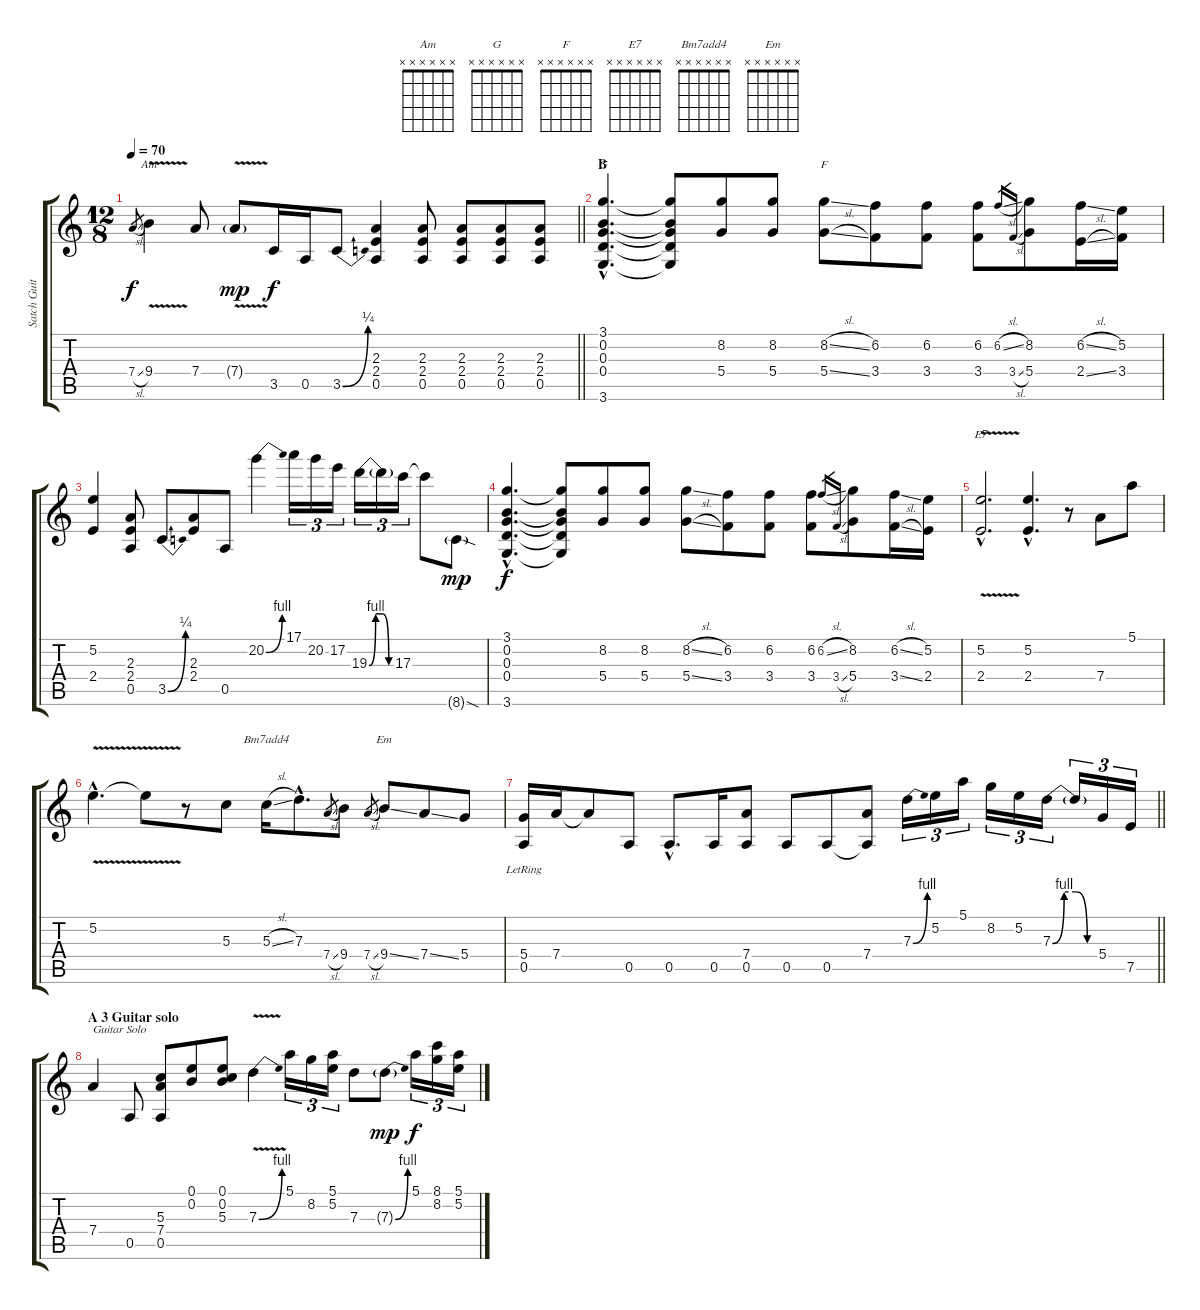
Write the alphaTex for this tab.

\track ("Satch Guitar" "Satch Guit") {instrument distortionguitar}
\staff {score tabs}
\tuning (E4 B3 G3 D3 A2 E2) {hide}
\chord ("Am" x x x x x x)
\chord ("G" x x x x x x)
\chord ("F" x x x x x x)
\chord ("E7" x x x x x x)
\chord ("Bm7add4" x x x x x x)
\chord ("Em" x x x x x x)
\ts (12 8)
\tempo 70
\clef g2
\barLineRight lightlight
\ks c
7.4{sl}.8{gr dy f} 9.4{v}.4{ch "Am"} 7.4.8 7.4{v g}.8{dy mp} 3.5.16{dy f} 0.5.16 3.5{be (bend 0 0 60 1)}.8 (2.3 2.4 0.5).4 (2.3 2.4 0.5).8 (2.3 2.4 0.5).8 (2.3 2.4 0.5).8 (2.3 2.4 0.5).8 |
\section ("" "B")
(3.1{hac} 0.2{hac} 0.3{hac} 0.4{hac} 3.6{hac}).4{d ch "G"} (3.1{t} 0.2{t} 0.3{t} 0.4{t} 3.6{t}).8 (8.2 5.4).8 (8.2 5.4).8 (8.2{sl} 5.4{sl}).8{ch "F"} (6.2 3.4).8 (6.2 3.4).8 (6.2 3.4).8 6.2{sl}.16{gr} 3.4{sl}.16{gr} (8.2 5.4).8 (6.2{sl} 2.4{sl}).16 (5.2 3.4).16 |
(5.2 2.4).4 (2.3 2.4 0.5).8 3.5{be (bend 0 0 60 1)}.8 (2.3 2.4).8 0.5.8 20.2{be (bend 0 0 60 4)}.4 17.1.16{tu (3 2)} 20.2.16{tu (3 2)} 17.2.16{tu (3 2)} 19.3{be (custom 0 0 15 4 30 4 45 0 60 0)}.16{tu (3 2)} 19.3{t}.16{tu (3 2)} 17.3.16{tu (3 2)} 17.3{t}.8 8.6{sod g}.8{dy mp} |
(3.1{hac} 0.2{hac} 0.3{hac} 0.4{hac} 3.6{hac}).4{d dy f} (3.1{t} 0.2{t} 0.3{t} 0.4{t} 3.6{t}).8 (8.2 5.4).8 (8.2 5.4).8 (8.2{sl} 5.4{sl}).8 (6.2 3.4).8 (6.2 3.4).8 (6.2 3.4).8 6.2{sl}.16{gr} 3.4{sl}.16{gr} (8.2 5.4).8 (6.2{sl} 3.4{sl}).16 (5.2 2.4).16 |
(5.2{v hac} 2.4{v hac}).2{d ch "E7"} (5.2{hac} 2.4{hac}).4{d} r.8 7.4.8 5.1.8 |
5.2{v hac}.4{d} 5.2{t}.8 r.8 5.3.8 5.3{sl}.16{ch "Bm7add4"} 7.3{hac}.8{d} 7.4{sl}.8{gr} 9.4.8 7.4{sl}.8{gr} 9.4{ss}.8{ch "Em"} 7.4{ss}.8 5.4.8 |
\barLineRight lightlight
(5.4 0.5{lr}).16 7.4.16 7.4{t}.8 0.5.8 0.5{hac}.8{d} 0.5.16 (7.4 0.5).8 0.5.8 0.5.8 (7.4 0.5{t}).8 7.3{be (bend 0 0 60 4)}.16{tu (3 2)} 5.2.16{tu (3 2)} 5.1.16{tu (3 2)} 8.2.16{tu (3 2)} 5.2.16{tu (3 2)} 7.3{be (custom 0 0 15 4 30 4 45 0 60 0)}.16{tu (3 2)} 7.3{t}.16{tu (3 2)} 5.4.16{tu (3 2)} 7.5.16{tu (3 2)} |
\section ("" "A 3 Guitar solo")
7.4.4{txt "Guitar Solo"} 0.5.8 (5.3 7.4 0.5).8{volume 10 instrument electricguitarclean} (0.1 0.2).8 (0.1 0.2 5.3).8 7.3{be (bend 0 0 60 4) v}.4{volume 13 instrument distortionguitar} 5.1.16{tu (3 2)} 8.2.16{tu (3 2)} (5.1 5.2).16{tu (3 2)} 7.3.8 7.3{be (bend 0 0 60 4) g}.8{dy mp} 5.1.16{tu (3 2) dy f} (8.1 8.2).16{tu (3 2)} (5.1 5.2).16{tu (3 2)}
